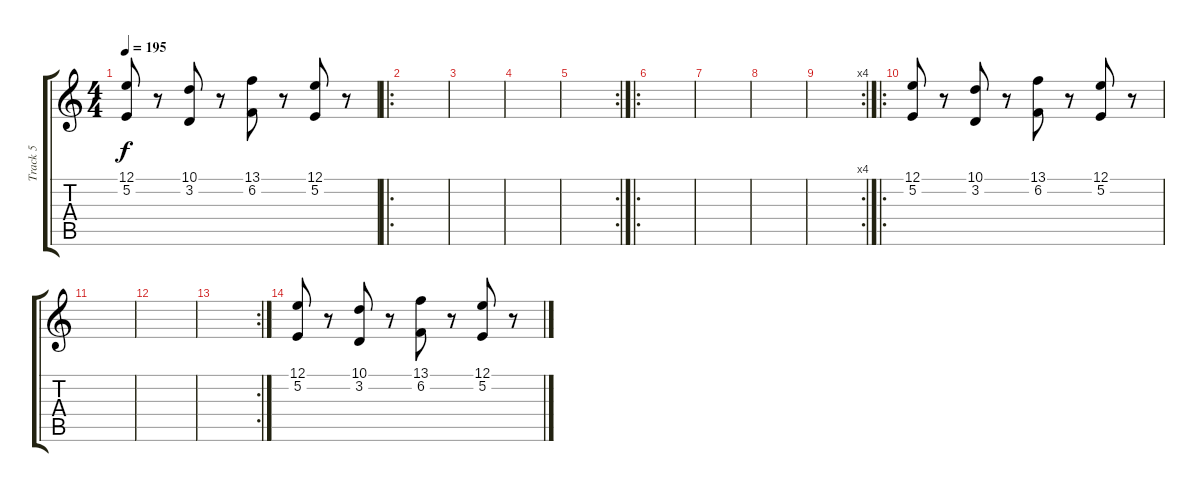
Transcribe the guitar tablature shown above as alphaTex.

\track ("Track 5" "Track 5") {instrument fx5brightness}
\staff {score tabs}
\tuning (E4 B3 G3 D3 A2 E2) {hide}
\ts (4 4)
\tempo 195
\clef g2
\ks c
(12.1 5.2).8{dy f instrument fx5brightness} r.8 (10.1 3.2).8 r.8 (13.1 6.2).8 r.8 (12.1 5.2).8 r.8 |
\ro
|
|
|
\rc 2
|
\ro
|
|
|
\rc 4
|
\ro
(12.1 5.2).8 r.8 (10.1 3.2).8 r.8 (13.1 6.2).8 r.8 (12.1 5.2).8 r.8 |
\section ("" "")
|
|
\rc 2
|
(12.1 5.2).8 r.8 (10.1 3.2).8 r.8 (13.1 6.2).8 r.8 (12.1 5.2).8 r.8
